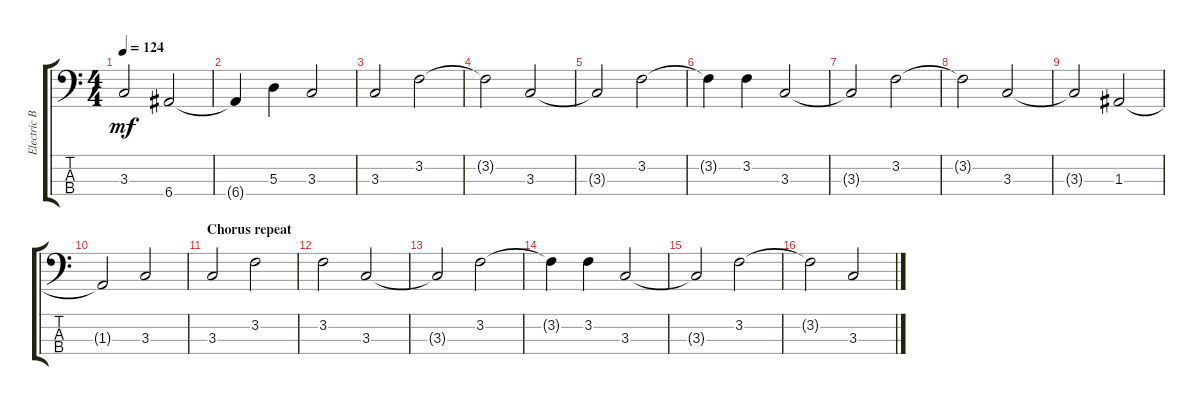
\track ("Electric Bass" "Electric B") {instrument electricbasspick}
\staff {score tabs}
\tuning (G2 D2 A1 E1) {hide}
\ts (4 4)
\tempo 124
\clef f4
\ks c
3.3{t}.2{dy mf} 6.4.2 |
6.4{t}.4 5.3.4 3.3.2 |
3.3.2 3.2.2 |
3.2{t}.2 3.3.2 |
3.3{t}.2 3.2.2 |
3.2{t}.4 3.2.4 3.3.2 |
3.3{t}.2 3.2.2 |
3.2{t}.2 3.3.2 |
3.3{t}.2 1.3.2 |
1.3{t}.2 3.3.2 |
\section ("" "Chorus repeat")
3.3.2 3.2.2 |
3.2.2 3.3.2 |
3.3{t}.2 3.2.2 |
3.2{t}.4 3.2.4 3.3.2 |
3.3{t}.2 3.2.2 |
3.2{t}.2 3.3.2
